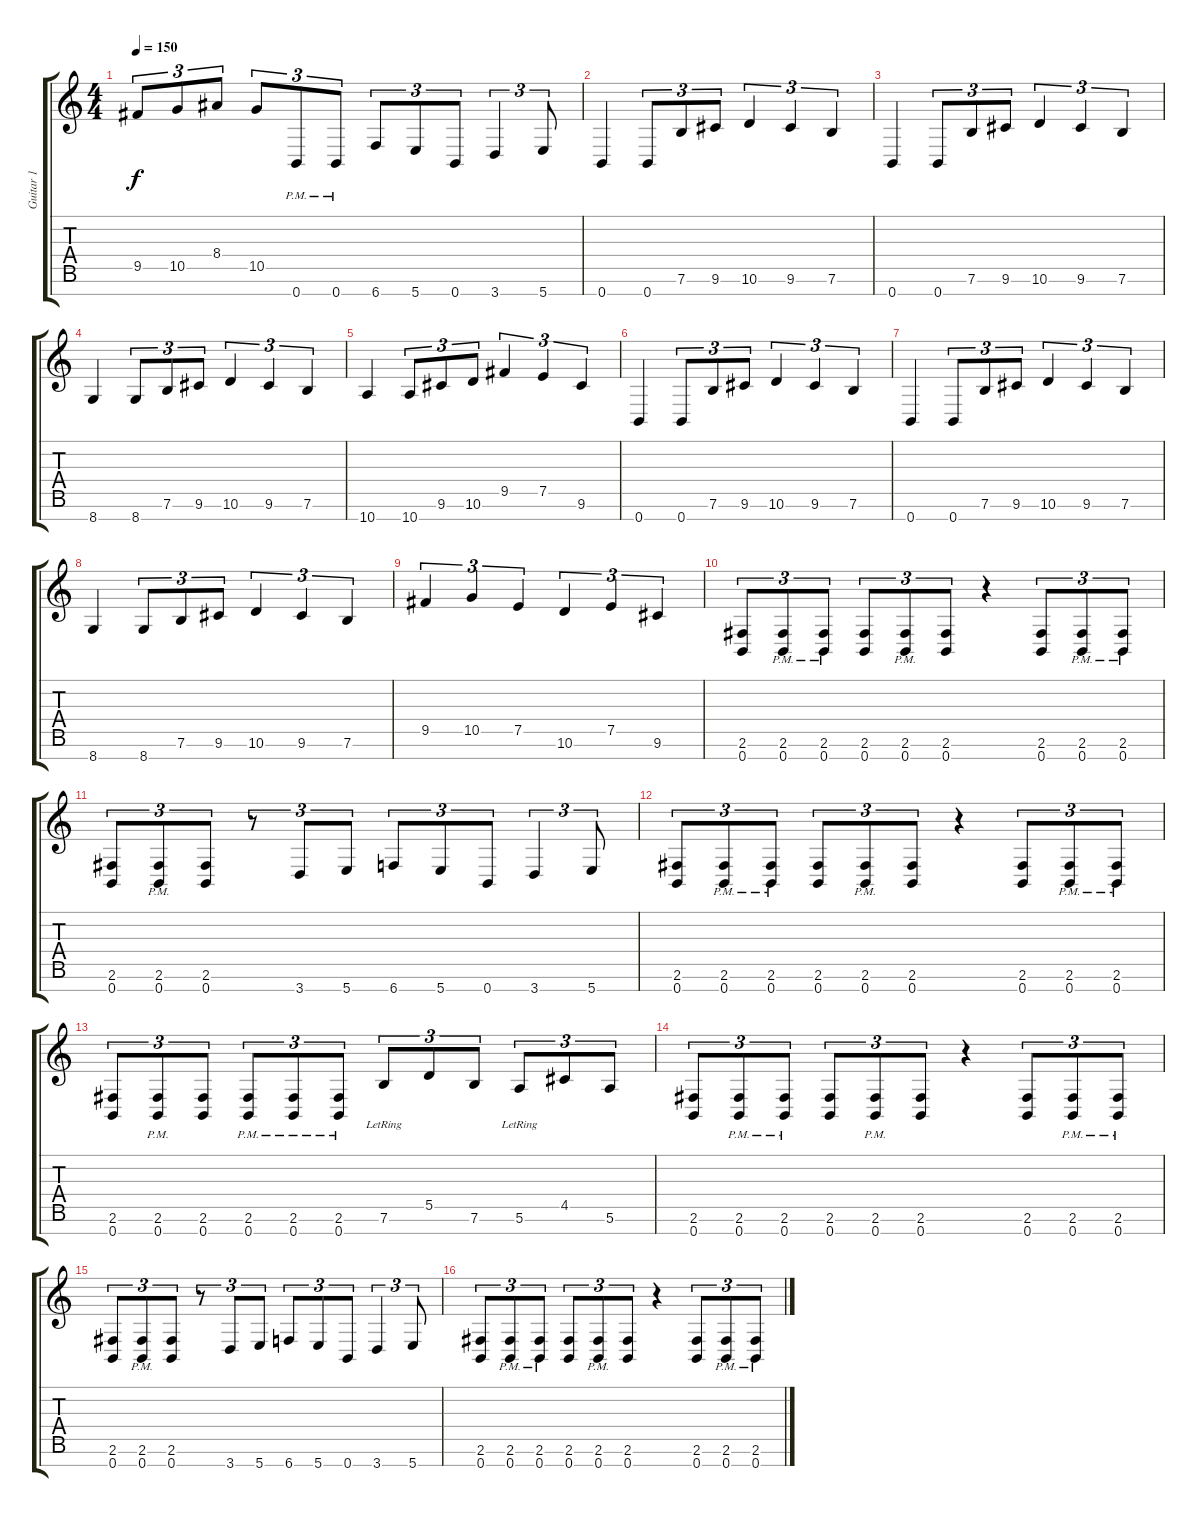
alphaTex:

\track ("Guitar 1" "Guitar 1") {instrument distortionguitar}
\staff {score tabs}
\tuning (E4 B3 G3 D3 A2 E2 B1) {hide}
\ts (4 4)
\tempo 150
\clef g2
\ks c
9.5.8{tu (3 2) dy f} 10.5.8{tu (3 2)} 8.4.8{tu (3 2)} 10.5.8{tu (3 2)} 0.7{pm}.8{tu (3 2)} 0.7{pm}.8{tu (3 2)} 6.7.8{tu (3 2)} 5.7.8{tu (3 2)} 0.7.8{tu (3 2)} 3.7.4{tu (3 2)} 5.7.8{tu (3 2)} |
0.7.4 0.7.8{tu (3 2)} 7.6.8{tu (3 2)} 9.6.8{tu (3 2)} 10.6.4{tu (3 2)} 9.6.4{tu (3 2)} 7.6.4{tu (3 2)} |
0.7.4 0.7.8{tu (3 2)} 7.6.8{tu (3 2)} 9.6.8{tu (3 2)} 10.6.4{tu (3 2)} 9.6.4{tu (3 2)} 7.6.4{tu (3 2)} |
8.7.4 8.7.8{tu (3 2)} 7.6.8{tu (3 2)} 9.6.8{tu (3 2)} 10.6.4{tu (3 2)} 9.6.4{tu (3 2)} 7.6.4{tu (3 2)} |
10.7.4 10.7.8{tu (3 2)} 9.6.8{tu (3 2)} 10.6.8{tu (3 2)} 9.5.4{tu (3 2)} 7.5.4{tu (3 2)} 9.6.4{tu (3 2)} |
0.7.4 0.7.8{tu (3 2)} 7.6.8{tu (3 2)} 9.6.8{tu (3 2)} 10.6.4{tu (3 2)} 9.6.4{tu (3 2)} 7.6.4{tu (3 2)} |
0.7.4 0.7.8{tu (3 2)} 7.6.8{tu (3 2)} 9.6.8{tu (3 2)} 10.6.4{tu (3 2)} 9.6.4{tu (3 2)} 7.6.4{tu (3 2)} |
8.7.4 8.7.8{tu (3 2)} 7.6.8{tu (3 2)} 9.6.8{tu (3 2)} 10.6.4{tu (3 2)} 9.6.4{tu (3 2)} 7.6.4{tu (3 2)} |
9.5.4{tu (3 2)} 10.5.4{tu (3 2)} 7.5.4{tu (3 2)} 10.6.4{tu (3 2)} 7.5.4{tu (3 2)} 9.6.4{tu (3 2)} |
(2.6 0.7).8{tu (3 2)} (2.6{pm} 0.7{pm}).8{tu (3 2)} (2.6{pm} 0.7{pm}).8{tu (3 2)} (2.6 0.7).8{tu (3 2)} (2.6{pm} 0.7{pm}).8{tu (3 2)} (2.6 0.7).8{tu (3 2)} r.4 (2.6 0.7).8{tu (3 2)} (2.6{pm} 0.7{pm}).8{tu (3 2)} (2.6{pm} 0.7{pm}).8{tu (3 2)} |
(2.6 0.7).8{tu (3 2)} (2.6{pm} 0.7{pm}).8{tu (3 2)} (2.6 0.7).8{tu (3 2)} r.8{tu (3 2)} 3.7.8{tu (3 2)} 5.7.8{tu (3 2)} 6.7.8{tu (3 2)} 5.7.8{tu (3 2)} 0.7.8{tu (3 2)} 3.7.4{tu (3 2)} 5.7.8{tu (3 2)} |
(2.6 0.7).8{tu (3 2)} (2.6{pm} 0.7{pm}).8{tu (3 2)} (2.6{pm} 0.7{pm}).8{tu (3 2)} (2.6 0.7).8{tu (3 2)} (2.6{pm} 0.7{pm}).8{tu (3 2)} (2.6 0.7).8{tu (3 2)} r.4 (2.6 0.7).8{tu (3 2)} (2.6{pm} 0.7{pm}).8{tu (3 2)} (2.6{pm} 0.7{pm}).8{tu (3 2)} |
(2.6 0.7).8{tu (3 2)} (2.6{pm} 0.7{pm}).8{tu (3 2)} (2.6 0.7).8{tu (3 2)} (2.6{pm} 0.7{pm}).8{tu (3 2)} (2.6{pm} 0.7{pm}).8{tu (3 2)} (2.6{pm} 0.7{pm}).8{tu (3 2)} 7.6{lr}.8{tu (3 2)} 5.5.8{tu (3 2)} 7.6.8{tu (3 2)} 5.6{lr}.8{tu (3 2)} 4.5.8{tu (3 2)} 5.6.8{tu (3 2)} |
(2.6 0.7).8{tu (3 2)} (2.6{pm} 0.7{pm}).8{tu (3 2)} (2.6{pm} 0.7{pm}).8{tu (3 2)} (2.6 0.7).8{tu (3 2)} (2.6{pm} 0.7{pm}).8{tu (3 2)} (2.6 0.7).8{tu (3 2)} r.4 (2.6 0.7).8{tu (3 2)} (2.6{pm} 0.7{pm}).8{tu (3 2)} (2.6{pm} 0.7{pm}).8{tu (3 2)} |
(2.6 0.7).8{tu (3 2)} (2.6{pm} 0.7{pm}).8{tu (3 2)} (2.6 0.7).8{tu (3 2)} r.8{tu (3 2)} 3.7.8{tu (3 2)} 5.7.8{tu (3 2)} 6.7.8{tu (3 2)} 5.7.8{tu (3 2)} 0.7.8{tu (3 2)} 3.7.4{tu (3 2)} 5.7.8{tu (3 2)} |
(2.6 0.7).8{tu (3 2)} (2.6{pm} 0.7{pm}).8{tu (3 2)} (2.6{pm} 0.7{pm}).8{tu (3 2)} (2.6 0.7).8{tu (3 2)} (2.6{pm} 0.7{pm}).8{tu (3 2)} (2.6 0.7).8{tu (3 2)} r.4 (2.6 0.7).8{tu (3 2)} (2.6{pm} 0.7{pm}).8{tu (3 2)} (2.6{pm} 0.7{pm}).8{tu (3 2)}
